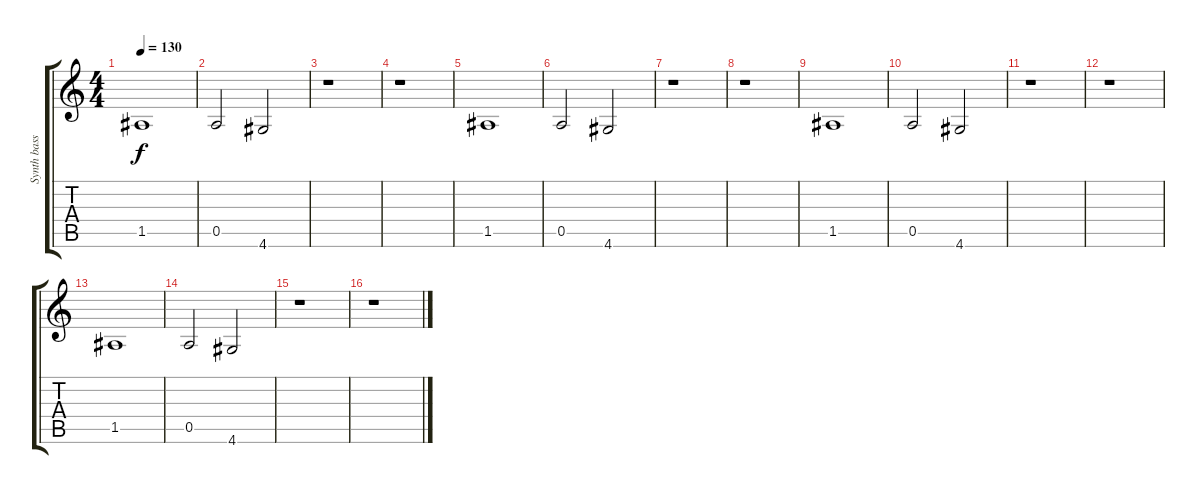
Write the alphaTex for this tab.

\track ("Synth bass" "Synth bass") {instrument synthbass2}
\staff {score tabs}
\tuning (E4 B3 G3 D3 A2 E2) {hide}
\ts (4 4)
\tempo 130
\clef g2
\ks c
1.5.1{dy f} |
0.5.2 4.6.2 |
r.1 |
r.1 |
1.5.1 |
0.5.2 4.6.2 |
r.1 |
r.1 |
1.5.1 |
0.5.2 4.6.2 |
r.1 |
r.1 |
1.5.1 |
0.5.2 4.6.2 |
r.1 |
r.1
